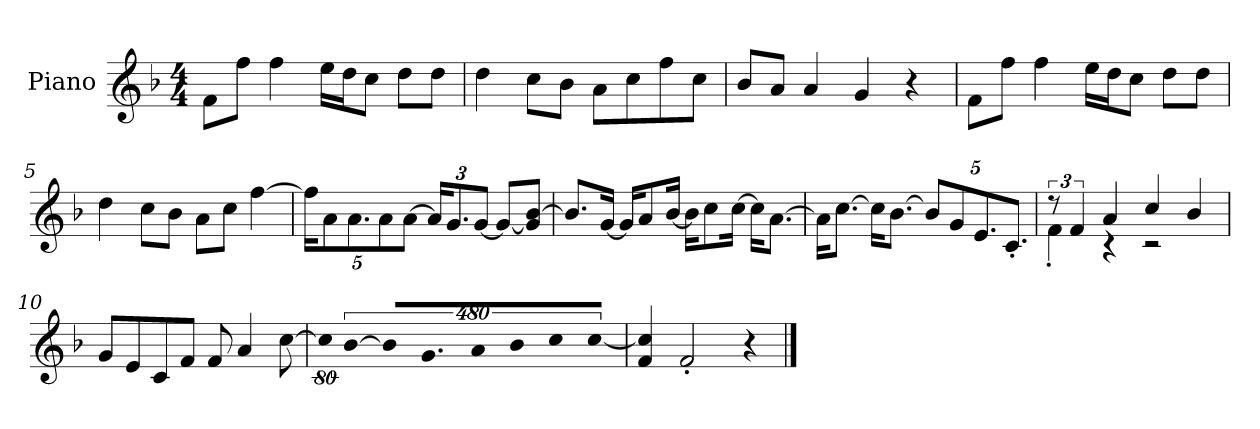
**kern
*part1
*staff1
*I"Piano
*I'P-no
*clefG2
*k[b-]
*M4/4
*MM90
=1
8f\L
8ff\J
4ff\
16ee\LL
16dd\J
8cc\J
8dd\L
8dd\J
=2
4dd\
8cc\L
8b-\J
8a\L
8cc\
8ff\
8cc\J
=3
8b-/L
8a/J
4a/
4g/
4r
=4
8f\L
8ff\J
4ff\
16ee\LL
16dd\J
8cc\J
8dd\L
8dd\J
=5
4dd\
8cc\L
8b-\J
8a\L
8cc\J
[4ff\
!!LO:LB:g=z
=6
*Xbrackettup
20ff\KL]
10a\
10.a\
10a\
[10a\J
24a/KL]
12.g/
[12g/J
8g/L_
8g/] [8b-/J
=7
8.b-/L]
[16g/Jk
16g/KL]
8a/
[16b-/Jk
16b-\KL]
8cc\
[16cc\Jk
16cc\KL]
[8.a\J
=8
16a\KL]
[8.cc\J
16cc\KL]
[8.b-\J
10b-/L]
10g/
10.e/
10.c'/J
=9
*brackettup
*^
12r	4f'\
6f/	.
4a/	4r
4cc/	2r
4b-/	.
*v	*v
!!LO:LB:g=z
=10
8g/L
8e/
8c/
8f/J
8f/
4a/
[8cc\
=11
!LO:N:vis=8
640%71cc\]
!LO:N:vis=4
[1920%427b-\
!LO:N:vis=16
1920%107b-/KL]
9.g/
!LO:N:vis=8
640%71a/
!LO:N:vis=8
640%71b-/
!LO:N:vis=8
640%71cc/
!LO:N:vis=8
[640%71cc/J
=12
4f/ 4cc/]
2f'/
4r
==
*-
